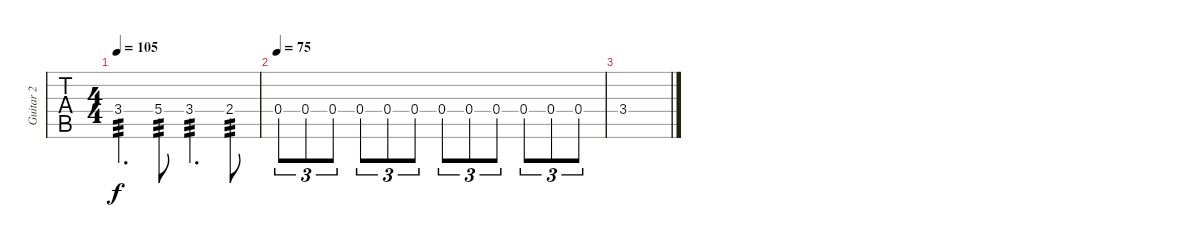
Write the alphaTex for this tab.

\track ("Guitar 2" "Guitar 2") {instrument overdrivenguitar}
\staff {tabs}
\tuning (E4 B3 G3 D3 A2 E2) {hide}
\ts (4 4)
\tempo 105
\clef g2
\ks c
3.4.4{d tp 3 dy f} 5.4.8{tp 3} 3.4.4{d tp 3} 2.4.8{tp 3} |
\tempo 75
0.4.8{tu (3 2)} 0.4.8{tu (3 2)} 0.4.8{tu (3 2)} 0.4.8{tu (3 2)} 0.4.8{tu (3 2)} 0.4.8{tu (3 2)} 0.4.8{tu (3 2)} 0.4.8{tu (3 2)} 0.4.8{tu (3 2)} 0.4.8{tu (3 2)} 0.4.8{tu (3 2)} 0.4.8{tu (3 2)} |
3.4.1
